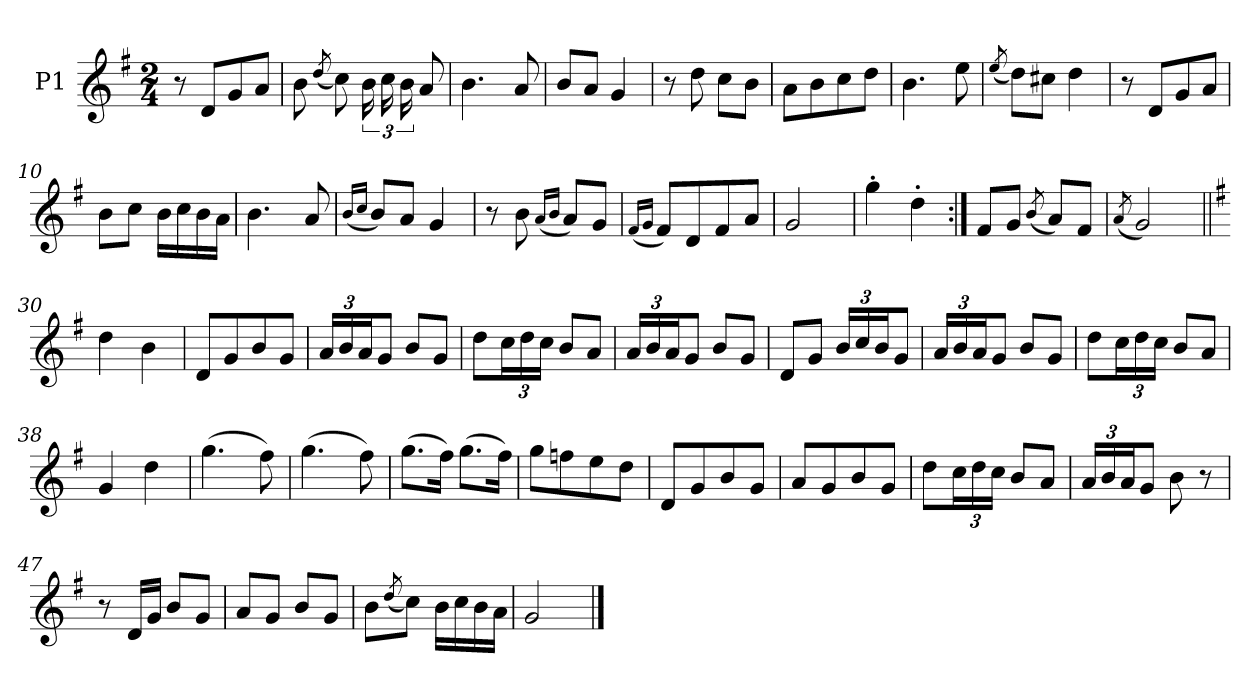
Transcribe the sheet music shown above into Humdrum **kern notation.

**kern
*part1
*staff1
*I"P1
*clefG2
*k[f#]
*G:
*M2/4
=1
8r
8dL
8g
8aJ
=2
8b
(8qdd/
8cc)
24b
24cc
24b
8a
=3
4.b
8a
=4
8bL
8aJ
4g
=5
8r
8dd
8ccL
8bJ
=6
8aL
8b
8cc
8ddJ
=7
4.b
8ee
=8
(8qee/
8ddL)
8cc#XJ
4dd
=9
8r
8dL
8g
8aJ
=10
8bL
8ccJ
16bLL
16cc
16b
16aJJ
=11
4.b
8a
=12
(16qqb/LL
16qqcc/JJ
8bL)
8aJ
4g
=13
8r
8b
(16qqa/LL
16qqb/JJ
8aL)
8gJ
=14
(16qqf#/LL
16qqg/JJ
8f#L)
8d
8f#
8aJ
=15
2g
=16
4gg'
4dd'
=17:|!
8f#L
8gJ
(8qb/
8aL)
8f#J
=18
(8qa/
2g)
=30||
*k[f#]
4dd
4b
=31
8dL
8g
8b
8gJ
=32
24aLL
24b
24aJ
8gJ
8bL
8gJ
=33
8ddL
24ccL
24dd
24ccJJ
8bL
8aJ
=34
24aLL
24b
24aJ
8gJ
8bL
8gJ
=35
8dL
8gJ
24bLL
24cc
24bJ
8gJ
=36
24aLL
24b
24aJ
8gJ
8bL
8gJ
=37
8ddL
24ccL
24dd
24ccJJ
8bL
8aJ
=38
4g
4dd
=39
(4.gg
8ff#)
=40
(4.gg
8ff#)
=41
(8.ggL
16ff#Jk)
(8.ggL
16ff#Jk)
=42
8ggL
8ffn
8ee
8ddJ
=43
8dL
8g
8b
8gJ
=44
8aL
8g
8b
8gJ
=45
8ddL
24ccL
24dd
24ccJJ
8bL
8aJ
=46
24aLL
24b
24aJ
8gJ
8b
8r
=47
8r
16dLL
16gJJ
8bL
8gJ
=48
8aL
8gJ
8bL
8gJ
=49
8bL
(8qdd/
8ccJ)
16bLL
16cc
16b
16aJJ
=50
2g
==
*-
